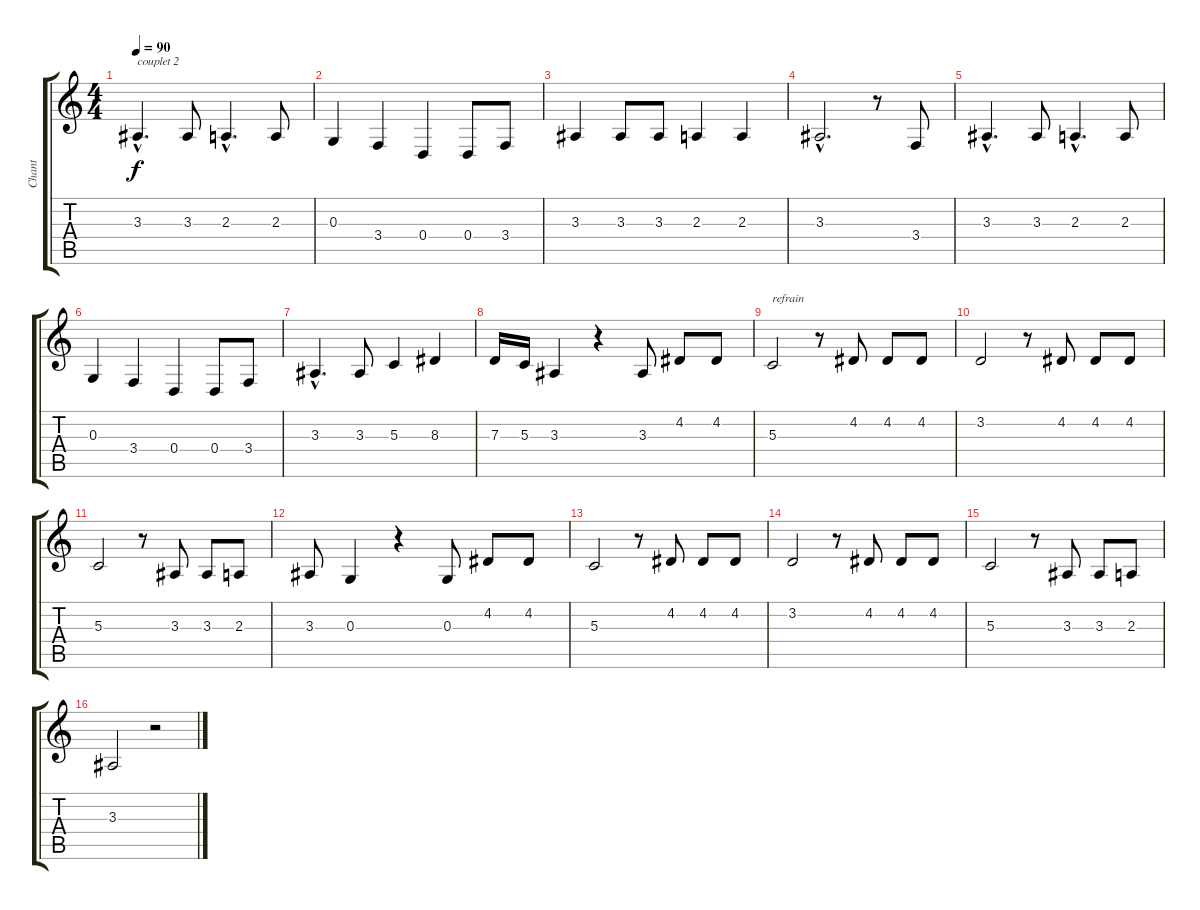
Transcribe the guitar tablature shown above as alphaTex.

\track ("Chant" "Chant") {instrument flute}
\staff {score tabs}
\tuning (E4 B3 G3 D3 A2 E2) {hide}
\ts (4 4)
\tempo 90
\clef g2
\ks c
3.3{hac}.4{d txt "couplet 2 " dy f} 3.3.8 2.3{hac}.4{d} 2.3.8 |
0.3.4 3.4.4 0.4.4 0.4.8 3.4.8 |
3.3.4 3.3.8 3.3.8 2.3.4 2.3.4 |
3.3{hac}.2{d} r.8 3.4.8 |
3.3{hac}.4{d} 3.3.8 2.3{hac}.4{d} 2.3.8 |
0.3.4 3.4.4 0.4.4 0.4.8 3.4.8 |
3.3{hac}.4{d} 3.3.8 5.3.4 8.3.4 |
7.3.16 5.3.16 3.3.4 r.4 3.3.8 4.2.8 4.2.8 |
5.3.2{txt "refrain"} r.8 4.2.8 4.2.8 4.2.8 |
3.2.2 r.8 4.2.8 4.2.8 4.2.8 |
5.3.2 r.8 3.3.8 3.3.8 2.3.8 |
3.3.8 0.3.4 r.4 0.3.8 4.2.8 4.2.8 |
5.3.2 r.8 4.2.8 4.2.8 4.2.8 |
3.2.2 r.8 4.2.8 4.2.8 4.2.8 |
5.3.2 r.8 3.3.8 3.3.8 2.3.8 |
3.3.2 r.2
